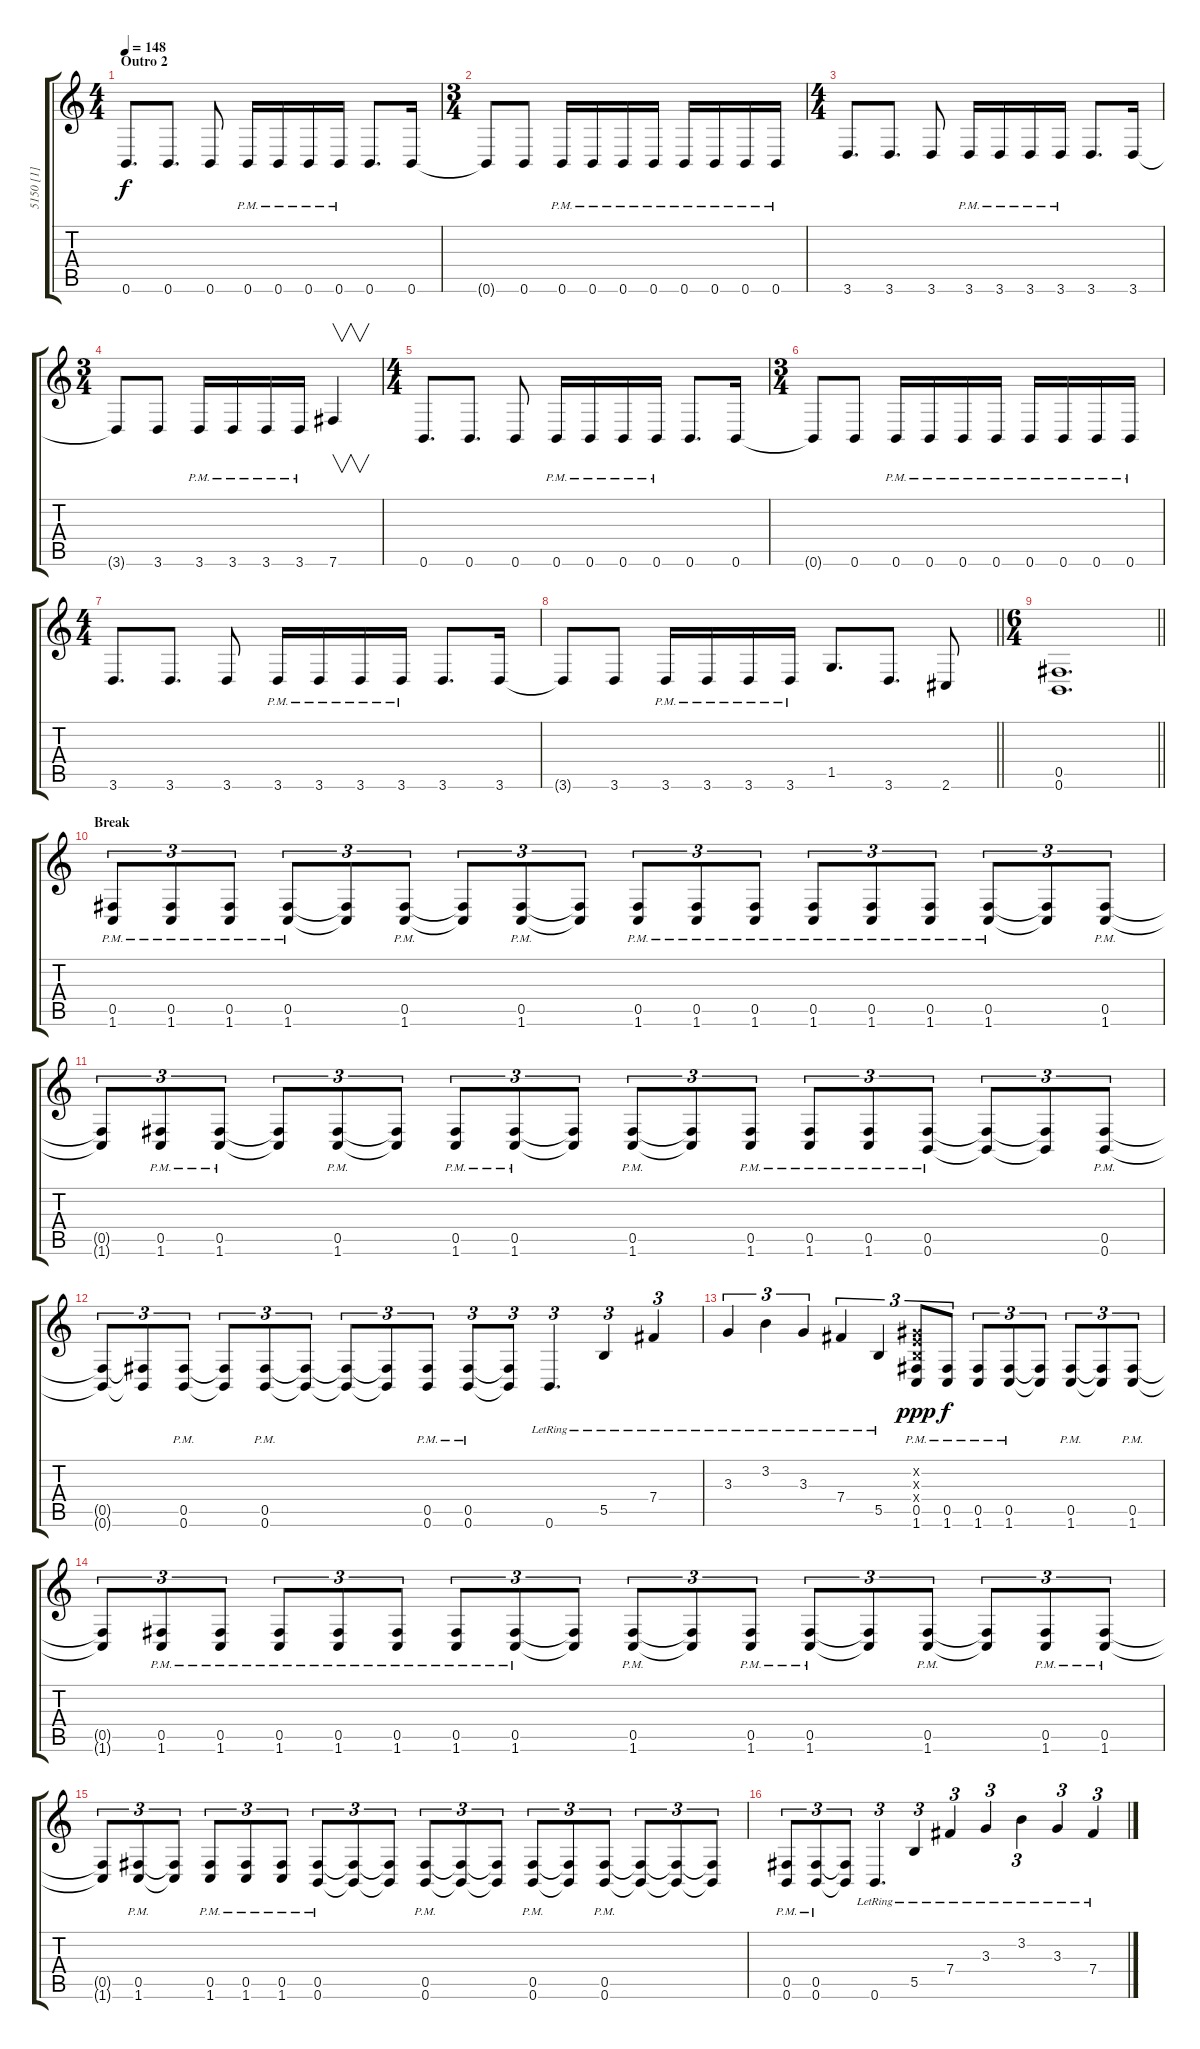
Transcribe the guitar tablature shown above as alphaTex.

\track ("5150 [1]" "5150 [1]") {instrument electricguitarjazz}
\staff {score tabs}
\tuning (Db4 Ab3 E3 B2 Gb2 B1) {hide}
\ts (4 4)
\section ("" "Outro 2")
\tempo 148
\clef g2
\ks c
0.6.8{d dy f} 0.6.8{d} 0.6.8 0.6{pm}.16 0.6{pm}.16 0.6{pm}.16 0.6{pm}.16 0.6.8{d} 0.6.16 |
\ts (3 4)
0.6{t}.8 0.6.8 0.6{pm}.16 0.6{pm}.16 0.6{pm}.16 0.6{pm}.16 0.6{pm}.16 0.6{pm}.16 0.6{pm}.16 0.6{pm}.16 |
\ts (4 4)
3.6.8{d} 3.6.8{d} 3.6.8 3.6{pm}.16 3.6{pm}.16 3.6{pm}.16 3.6{pm}.16 3.6.8{d} 3.6.16 |
\ts (3 4)
3.6{t}.8 3.6.8 3.6{pm}.16 3.6{pm}.16 3.6{pm}.16 3.6{pm}.16 7.6.4{v} |
\ts (4 4)
0.6.8{d} 0.6.8{d} 0.6.8 0.6{pm}.16 0.6{pm}.16 0.6{pm}.16 0.6{pm}.16 0.6.8{d} 0.6.16 |
\ts (3 4)
0.6{t}.8 0.6.8 0.6{pm}.16 0.6{pm}.16 0.6{pm}.16 0.6{pm}.16 0.6{pm}.16 0.6{pm}.16 0.6{pm}.16 0.6{pm}.16 |
\ts (4 4)
3.6.8{d} 3.6.8{d} 3.6.8 3.6{pm}.16 3.6{pm}.16 3.6{pm}.16 3.6{pm}.16 3.6.8{d} 3.6.16 |
\barLineRight lightlight
3.6{t}.8 3.6.8 3.6{pm}.16 3.6{pm}.16 3.6{pm}.16 3.6{pm}.16 1.5.8{d} 3.6.8{d} 2.6.8 |
\ts (6 4)
\barLineRight lightlight
(0.5 0.6).1{d} |
\section ("" "Break ")
(0.5{pm} 1.6).8{tu (3 2)} (0.5{pm} 1.6).8{tu (3 2)} (0.5{pm} 1.6).8{tu (3 2)} (0.5{pm} 1.6).8{tu (3 2)} (0.5{t} 1.6{t}).8{tu (3 2)} (0.5{pm} 1.6).8{tu (3 2)} (0.5{t} 1.6{t}).8{tu (3 2)} (0.5{pm} 1.6).8{tu (3 2)} (0.5{t} 1.6{t}).8{tu (3 2)} (0.5{pm} 1.6).8{tu (3 2)} (0.5{pm} 1.6).8{tu (3 2)} (0.5{pm} 1.6).8{tu (3 2)} (0.5{pm} 1.6).8{tu (3 2)} (0.5{pm} 1.6).8{tu (3 2)} (0.5{pm} 1.6).8{tu (3 2)} (0.5{pm} 1.6).8{tu (3 2)} (0.5{t} 1.6{t}).8{tu (3 2)} (0.5{pm} 1.6).8{tu (3 2)} |
(0.5{t} 1.6{t}).8{tu (3 2)} (0.5{pm} 1.6).8{tu (3 2)} (0.5{pm} 1.6).8{tu (3 2)} (0.5{t} 1.6{t}).8{tu (3 2)} (0.5{pm} 1.6).8{tu (3 2)} (0.5{t} 1.6{t}).8{tu (3 2)} (0.5{pm} 1.6).8{tu (3 2)} (0.5{pm} 1.6).8{tu (3 2)} (0.5{t} 1.6{t}).8{tu (3 2)} (0.5{pm} 1.6).8{tu (3 2)} (0.5{t} 1.6{t}).8{tu (3 2)} (0.5{pm} 1.6).8{tu (3 2)} (0.5{pm} 1.6).8{tu (3 2)} (0.5{pm} 1.6).8{tu (3 2)} (0.5{pm} 0.6).8{tu (3 2)} (0.5{t} 0.6{t}).8{tu (3 2)} (0.5{t} 0.6{t}).8{tu (3 2)} (0.5{pm} 0.6).8{tu (3 2)} |
(0.5{t} 0.6{t}).8{tu (3 2)} (0.5{t} 0.6{t}).8{tu (3 2)} (0.5{pm} 0.6).8{tu (3 2)} (0.5{t} 0.6{t}).8{tu (3 2)} (0.5{pm} 0.6).8{tu (3 2)} (0.5{t} 0.6{t}).8{tu (3 2)} (0.5{t} 0.6{t}).8{tu (3 2)} (0.5{t} 0.6{t}).8{tu (3 2)} (0.5{pm} 0.6).8{tu (3 2)} (0.5{pm} 0.6).8{tu (3 2)} (0.5{t} 0.6{t}).8{tu (3 2)} 0.6{lr}.4{d tu (3 2)} 5.5{lr}.4{tu (3 2)} 7.4{lr}.4{tu (3 2)} |
3.3{lr}.4{tu (3 2)} 3.2{lr}.4{tu (3 2)} 3.3{lr}.4{tu (3 2)} 7.4{lr}.4{tu (3 2)} 5.5{lr}.4{tu (3 2)} (0.2{x} 0.3{x} 0.4{x} 0.5{pm} 1.6).8{tu (3 2) dy ppp} (0.5{pm} 1.6).8{tu (3 2) dy f} (0.5{pm} 1.6).8{tu (3 2)} (0.5{pm} 1.6).8{tu (3 2)} (0.5{t} 1.6{t}).8{tu (3 2)} (0.5{pm} 1.6).8{tu (3 2)} (0.5{t} 1.6{t}).8{tu (3 2)} (0.5{pm} 1.6).8{tu (3 2)} |
(0.5{t} 1.6{t}).8{tu (3 2)} (0.5{pm} 1.6).8{tu (3 2)} (0.5{pm} 1.6).8{tu (3 2)} (0.5{pm} 1.6).8{tu (3 2)} (0.5{pm} 1.6).8{tu (3 2)} (0.5{pm} 1.6).8{tu (3 2)} (0.5{pm} 1.6).8{tu (3 2)} (0.5{pm} 1.6).8{tu (3 2)} (0.5{t} 1.6{t}).8{tu (3 2)} (0.5{pm} 1.6).8{tu (3 2)} (0.5{t} 1.6{t}).8{tu (3 2)} (0.5{pm} 1.6).8{tu (3 2)} (0.5{pm} 1.6).8{tu (3 2)} (0.5{t} 1.6{t}).8{tu (3 2)} (0.5{pm} 1.6).8{tu (3 2)} (0.5{t} 1.6{t}).8{tu (3 2)} (0.5{pm} 1.6).8{tu (3 2)} (0.5{pm} 1.6).8{tu (3 2)} |
(0.5{t} 1.6{t}).8{tu (3 2)} (0.5{pm} 1.6).8{tu (3 2)} (0.5{t} 1.6{t}).8{tu (3 2)} (0.5{pm} 1.6).8{tu (3 2)} (0.5{pm} 1.6).8{tu (3 2)} (0.5{pm} 1.6).8{tu (3 2)} (0.5{pm} 0.6).8{tu (3 2)} (0.5{t} 0.6{t}).8{tu (3 2)} (0.5{t} 0.6{t}).8{tu (3 2)} (0.5{pm} 0.6).8{tu (3 2)} (0.5{t} 0.6{t}).8{tu (3 2)} (0.5{t} 0.6{t}).8{tu (3 2)} (0.5{pm} 0.6).8{tu (3 2)} (0.5{t} 0.6{t}).8{tu (3 2)} (0.5{pm} 0.6).8{tu (3 2)} (0.5{t} 0.6{t}).8{tu (3 2)} (0.5{t} 0.6{t}).8{tu (3 2)} (0.5{t} 0.6{t}).8{tu (3 2)} |
(0.5{pm} 0.6).8{tu (3 2)} (0.5{pm} 0.6).8{tu (3 2)} (0.5{t} 0.6{t}).8{tu (3 2)} 0.6{lr}.4{d tu (3 2)} 5.5{lr}.4{tu (3 2)} 7.4{lr}.4{tu (3 2)} 3.3{lr}.4{tu (3 2)} 3.2{lr}.4{tu (3 2)} 3.3{lr}.4{tu (3 2)} 7.4{lr}.4{tu (3 2)}
